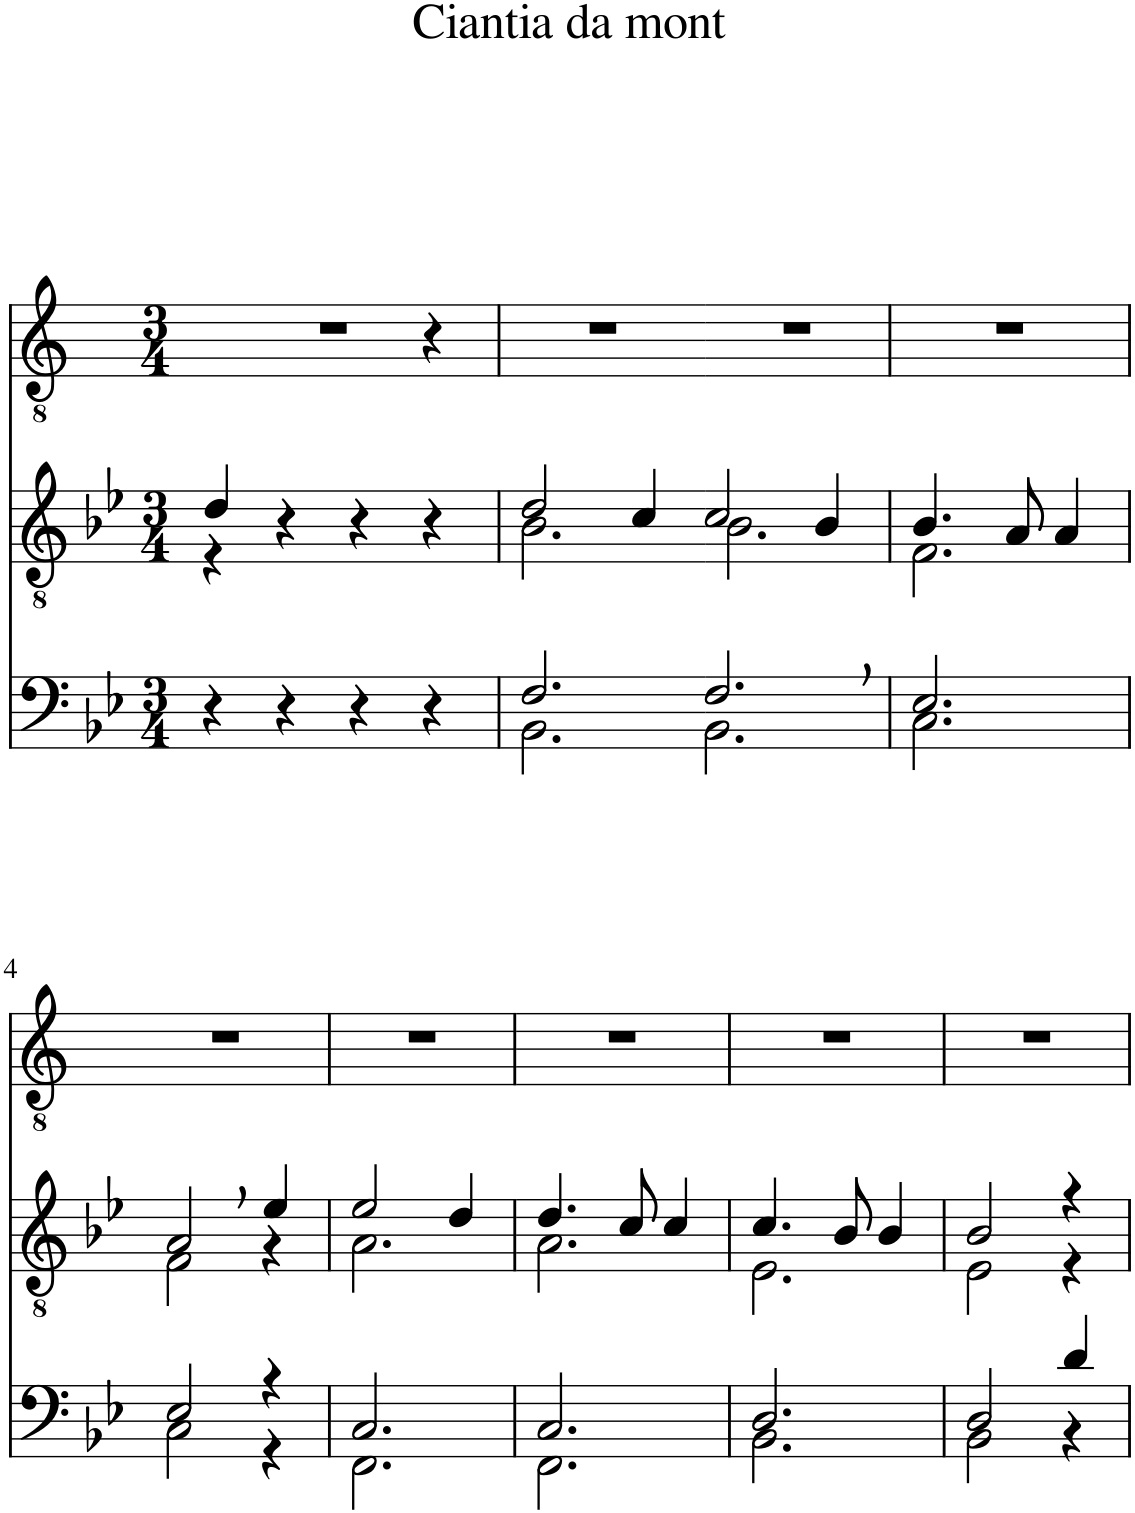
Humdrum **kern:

**kern	**kern	**kern
*part2	*part1	*part1
*staff3	*staff2	*staff1
*I"Bass	*I"Tenor	*
*clefF4	*clefGv2	*clefGv2
*k[b-e-]	*k[b-e-]	*k[]
*M3/4	*M3/4	*M3/4
=	=	=
*	*^	*
4r	4d/	4r	2.r
4r	4r	2.ryy	.
4r	4r	.	.
4r	4r	.	4r
=1	=1	=1	=1
*^	*	*	*
2.F/	2.BB-\	2d/	2.B-\	2.r
.	.	4c/	.	.
=2-	=2-	=2-	=2-	=2-
2.F,/	2.BB-\	2c/	2.B-\	2.r
.	.	4B-/	.	.
=3	=3	=3	=3	=3
2.E-/	2.C\	4.B-/	2.F\	2.r
.	.	8A/	.	.
.	.	4A/	.	.
!!LO:LB:g=z
=4	=4	=4	=4	=4
2E-/	2C\	2A,/	2F\	2.r
4r	4r	4e-/	4r	.
=5	=5	=5	=5	=5
2.C/	2.FF\	2e-/	2.A\	2.r
.	.	4d/	.	.
=6	=6	=6	=6	=6
2.C/	2.FF\	4.d/	2.A\	2.r
.	.	8c/	.	.
.	.	4c/	.	.
=7	=7	=7	=7	=7
2.D/	2.BB-\	4.c/	2.E-\	2.r
.	.	8B-/	.	.
.	.	4B-/	.	.
=8	=8	=8	=8	=8
2D/	2BB-\	2B-/	2E-\	2.r
4d/	4r	4r	4r	.
*v	*v	*	*	*
*	*v	*v	*
=	=	=
*-	*-	*-
